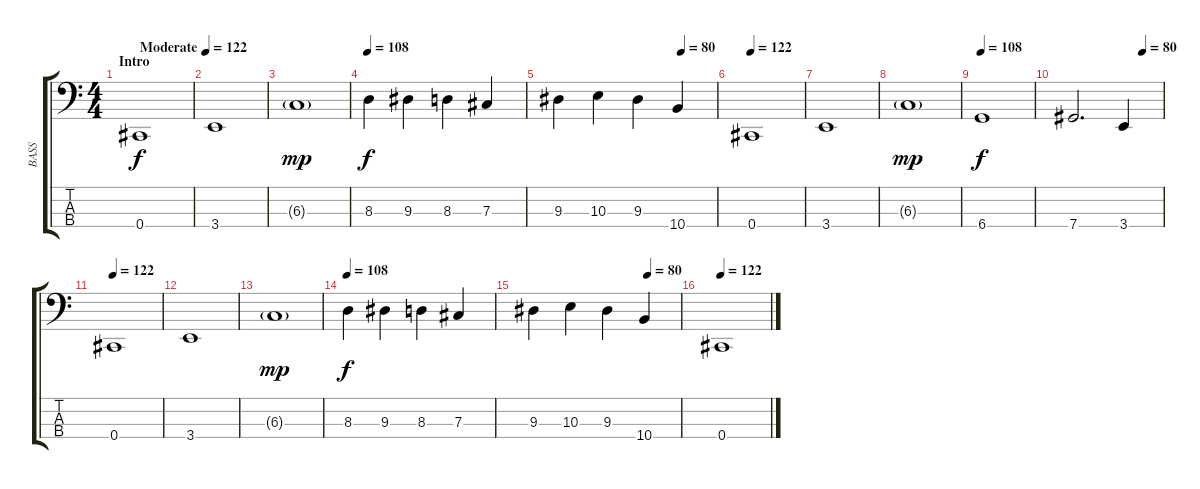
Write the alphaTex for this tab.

\track ("BASS" "BASS") {instrument electricbasspick}
\staff {score tabs}
\tuning (E2 B1 Gb1 Db1) {hide}
\ts (4 4)
\section ("" "Intro")
\tempo (122 "Moderate")
\clef f4
\ks c
0.4.1{dy f instrument electricbasspick} |
3.4.1 |
6.3{g}.1{dy mp} |
\tempo 108
8.3.4{dy f} 9.3.4 8.3.4 7.3.4 |
\tempo (80 0.78125)
9.3.4 10.3.4 9.3.4 10.4.4 |
\tempo 122
0.4.1 |
3.4.1 |
6.3{g}.1{dy mp} |
\tempo 108
6.4.1{dy f} |
\tempo (80 0.78125)
7.4.2{d} 3.4.4 |
\tempo 122
0.4.1 |
3.4.1 |
6.3{g}.1{dy mp} |
\tempo 108
8.3.4{dy f} 9.3.4 8.3.4 7.3.4 |
\tempo (80 0.78125)
9.3.4 10.3.4 9.3.4 10.4.4 |
\tempo 122
0.4.1
